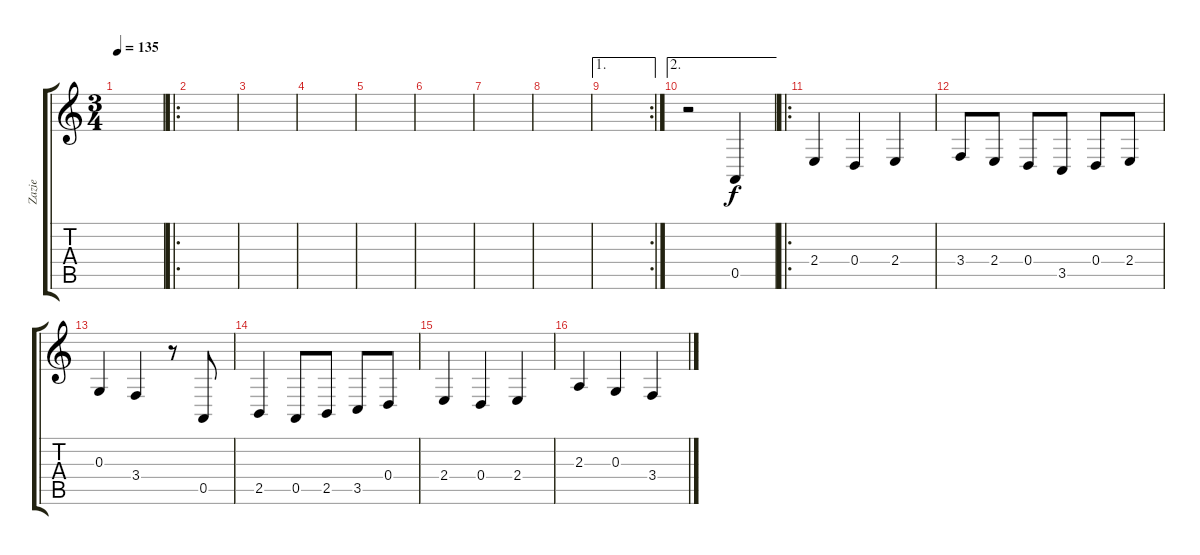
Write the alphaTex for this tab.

\track ("Zazie" "Zazie") {instrument acousticgrandpiano}
\staff {score tabs}
\tuning (E4 B3 G3 D3 A2 E2) {hide}
\ts (3 4)
\tempo 135
\clef g2
\ks c
|
\ro
|
|
|
|
|
|
|
\ae 1
\rc 2
|
\ae 2
r.2 0.5.4 |
\ro
2.4.4 0.4.4 2.4.4 |
3.4.8 2.4.8 0.4.8 3.5.8 0.4.8 2.4.8 |
0.3.4 3.4.4 r.8 0.5.8 |
2.5.4 0.5.8 2.5.8 3.5.8 0.4.8 |
2.4.4 0.4.4 2.4.4 |
2.3.4 0.3.4 3.4.4
